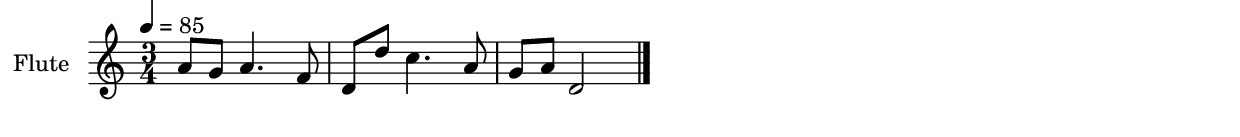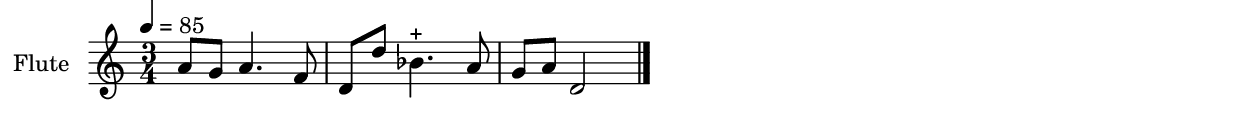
\version "2.18.2"

%{
BAHPM
Bateria de Avaliação da Habilidade de Percepção Musical
Item: 10_escala
Igual ou diferente: diferentes
%}

%%% INFORMACOES PRE-MUSICA %%%

%%%%%%%%%%%%%
% SUBITEM A %
%%%%%%%%%%%%%


% Inserir nome do instrumento, andamento, compasso, clave

instrumentoNomeItemA = \set Staff.instrumentName = "Flute"
andamentoItemA = \tempo 4 = 85
compassoItemA = \time 3/4
clefItemA = \clef treble
keyItemA = \key c \major

%%%%%%%%%%%%%
% SUBITEM B %
%%%%%%%%%%%%%

instrumentoNomeItemB = \instrumentoNomeItemA
andamentoItemB = \andamentoItemA
compassoItemB = \compassoItemA
clefItemB = \clefItemA
keyItemB = \keyItemA

%%%%%%%%%%
% MUSICA %
%%%%%%%%%%

musica = \relative c'' {
  a8 g a4. f8 |
  d8 d' 
 \tag #'itemA { c4. }
 \tag #'itemB { bes4.-+ }
 a8 |
 g a d,2
 \bar "|."
}

%%% Configuração de layout %%%

\include "lilypond-book-preamble.ly"

% desmarcar os itens abaixo para regular alinhamento de itens

\paper {
 ragged-right = ##f 
 line-width = 110\mm
}

%%% CONTEXTOS PARA CADA SUBITEM %%%

itemA = \score {
  \new Staff <<
    \instrumentoNomeItemA
    \andamentoItemA
    \compassoItemA
    \clefItemA
    \keyItemA
    \new Voice { 
      \keepWithTag #'itemA \musica
    }
  >>
}

itemB = \score {
  \new Staff <<
    \instrumentoNomeItemB
    \andamentoItemB
    \compassoItemB
    \clefItemB
    \keyItemB
    \new Voice { 
      \keepWithTag #'itemB \musica
    }
  >>
}



\itemA

% Desmarcar para incluir o subitem B

\itemB